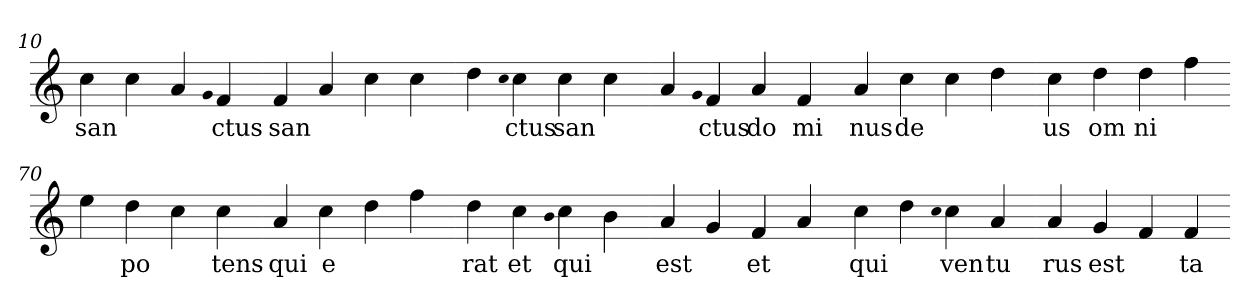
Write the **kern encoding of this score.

**kern	**text
*part1	*part1
*staff1	*staff1
*clefG2	*
=10.	=10.
4cc	san
4cc	.
4a	.
qqg	.
4f	ctus
=20.-	=20.-
4f	san
4a	.
4cc	.
4cc	.
=30.-	=30.-
4dd	.
qqcc	.
4cc	ctus
4cc	san
4cc	.
=40.-	=40.-
4a	.
qqg	.
4f	ctus
4a	do
4f	mi
=50.-	=50.-
4a	nus
4cc	de
4cc	.
4dd	.
=60.-	=60.-
4cc	us
4dd	om
4dd	ni
4ff	.
=70.-	=70.-
4ee	.
4dd	po
4cc	.
4cc	tens
=80.-	=80.-
4a	qui
4cc	e
4dd	.
4ff	.
=90.-	=90.-
4dd	rat
4cc	et
qqb	.
4cc	qui
4b	.
=100.-	=100.-
4a	est
4g	.
4f	et
4a	.
=110.-	=110.-
4cc	qui
4dd	.
qqcc	.
4cc	ven
4a	tu
=120.-	=120.-
4a	rus
4g	est
4f	.
4f	ta
=-	=-
*-	*-
